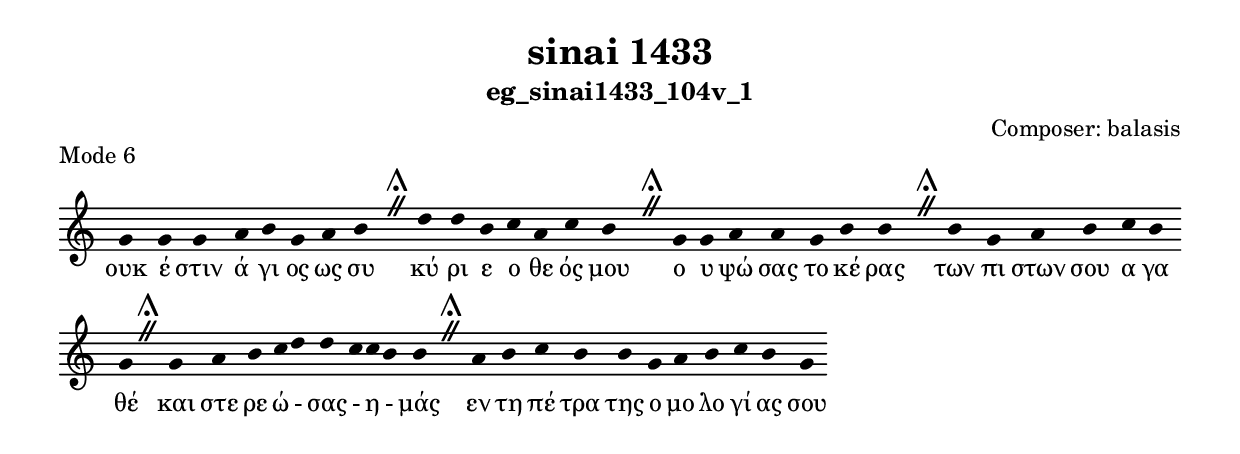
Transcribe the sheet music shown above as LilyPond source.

\include "gregorian.ly"

	\header {
 	  title = "sinai 1433"
	  subtitle = "eg_sinai1433_104v_1"
	  composer = "Composer: balasis"
	  piece = "Mode 6"
	}

	chant = {
	  g'4 g'4 g'4 a'4 b'4 g'4 a'4 b'4 \divisioMaior
 d''4 d''4 b'4 c''4 a'4 c''4 b'4 \divisioMaior
 g'4 g'4 a'4 a'4 g'4 b'4 b'4 \divisioMaior
 b'4 g'4 a'4 b'4 c''4 b'4 g'4 \divisioMaior
 g'4 a'4 b'4 c''4 d''4 d''4 c''4 c''4 b'4 b'4 \divisioMaior
 a'4 b'4 c''4 b'4 b'4 g'4 a'4 b'4 c''4 b'4 g'4\finalis
	}

	verba = \lyricmode {ουκ έ στιν ά γι ος ως συ 
κύ ρι ε ο θε ός μου 
ο υ ψώ σας το κέ ρας 
των πι στων σου α γα θέ 
και στε ρε ώ - σας - η - μάς 
εν τη πέ τρα της ο μο λο γί ας σου 
	}


	\score {
	  \new Staff <<
	  \new Voice = "melody" \chant
	  \new Lyrics = "one" \lyricsto melody \verba
	  >>
	  \layout {
	    \context {
	      \Staff
	      \remove "Time_signature_engraver"
	      \remove "Bar_engraver"
	    }
	    \context {
	      \Voice
	      \remove "Stem_engraver"
	    }
	  }
	}